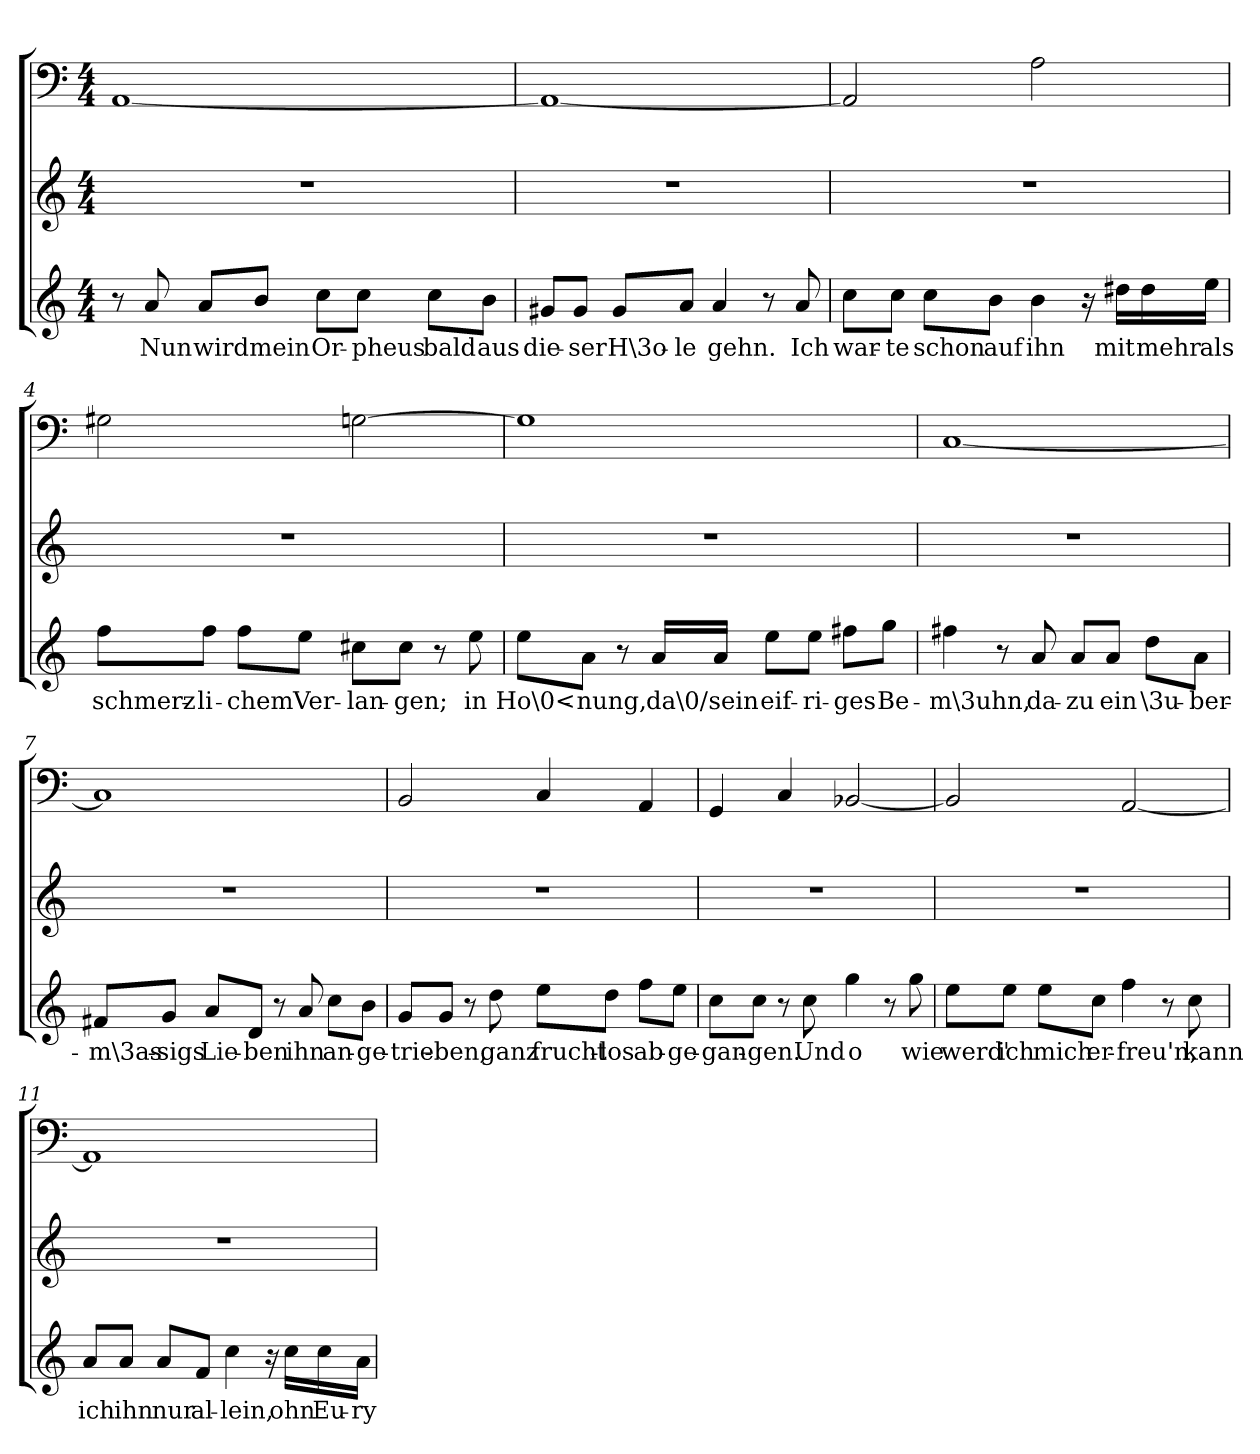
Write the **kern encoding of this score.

**kern	**text	**kern	**kern
*part3	*part3	*part2	*part1
*staff3	*staff3	*staff2	*staff1
*clefG2	*	*clefG2	*clefF4
*k[]	*	*k[]	*k[]
*a:	*	*a:	*a:
*M4/4	*	*M4/4	*M4/4
=1	=1	=1	=1
8r	.	1r	[1AA/
8a/	Nun	.	.
8a/L	wird	.	.
8b/J	mein	.	.
8cc\L	Or-	.	.
8cc\J	-pheus	.	.
8cc\L	bald	.	.
8b\J	aus	.	.
=2	=2	=2	=2
8g#X/L	die-	1r	1AA/_
8g#/J	-ser	.	.
8g#/L	H\3o-	.	.
8a/J	-le	.	.
4a/	gehn.	.	.
8r	.	.	.
8a/	Ich	.	.
=3	=3	=3	=3
8cc\L	war-	1r	2AA/]
8cc\J	-te	.	.
8cc\L	schon	.	.
8b\J	auf	.	.
4b\	ihn	.	2A\
16r	.	.	.
16dd#X\LL	mit	.	.
16dd#\	mehr	.	.
16ee\JJ	als	.	.
=4	=4	=4	=4
8ff\L	schmerz-	1r	2G#X\
8ff\J	-li-	.	.
8ff\L	-chem	.	.
8ee\J	Ver-	.	.
8cc#X\L	-lan-	.	[2Gn\
8cc#\J	-gen;	.	.
8r	.	.	.
8ee\	in	.	.
=5	=5	=5	=5
8ee\L	Ho\0<-	1r	1G\]
8a\J	-nung,	.	.
8r	.	.	.
16a/LL	da\0/	.	.
16a/JJ	sein	.	.
8ee\L	eif-	.	.
8ee\J	-ri-	.	.
8ff#X\L	-ges	.	.
8gg\J	Be-	.	.
=6	=6	=6	=6
4ff#X\	-m\3uhn,	1r	[1C/
8r	.	.	.
8a/	da-	.	.
8a/L	-zu	.	.
8a/J	ein	.	.
8dd\L	\3u-	.	.
8a\J	-ber-	.	.
=7	=7	=7	=7
8f#X/L	-m\3as-	1r	1C/]
8g/J	-sigs	.	.
8a/L	Lie-	.	.
8d/J	-ben	.	.
8r	.	.	.
8a/	ihn	.	.
8cc\L	an-	.	.
8b\J	-ge-	.	.
=8	=8	=8	=8
8g/L	-trie-	1r	2BB/
8g/J	-ben,	.	.
8r	.	.	.
8dd\	ganz	.	.
8ee\L	frucht-	.	4C/
8dd\J	-los	.	.
8ff\L	ab-	.	4AA/
8ee\J	-ge-	.	.
=9	=9	=9	=9
8cc\L	-gan-	1r	4GG/
8cc\J	-gen.	.	.
8r	.	.	4C/
8cc\	Und	.	.
4gg\	o	.	[2BB-X/
8r	.	.	.
8gg\	wie	.	.
=10	=10	=10	=10
8ee\L	werd'	1r	2BB-/]
8ee\J	ich	.	.
8ee\L	mich	.	.
8cc\J	er-	.	.
4ff\	-freu'n,	.	[2AA/
8r	.	.	.
8cc\	kann	.	.
=11	=11	=11	=11
8a/L	ich	1r	1AA/]
8a/J	ihn	.	.
8a/L	nur	.	.
8f/J	al-	.	.
4cc\	-lein,	.	.
16r	.	.	.
16cc\LL	ohn	.	.
16cc\	Eu-	.	.
16a\JJ	-ry-	.	.
=	=	=	=
*-	*-	*-	*-
